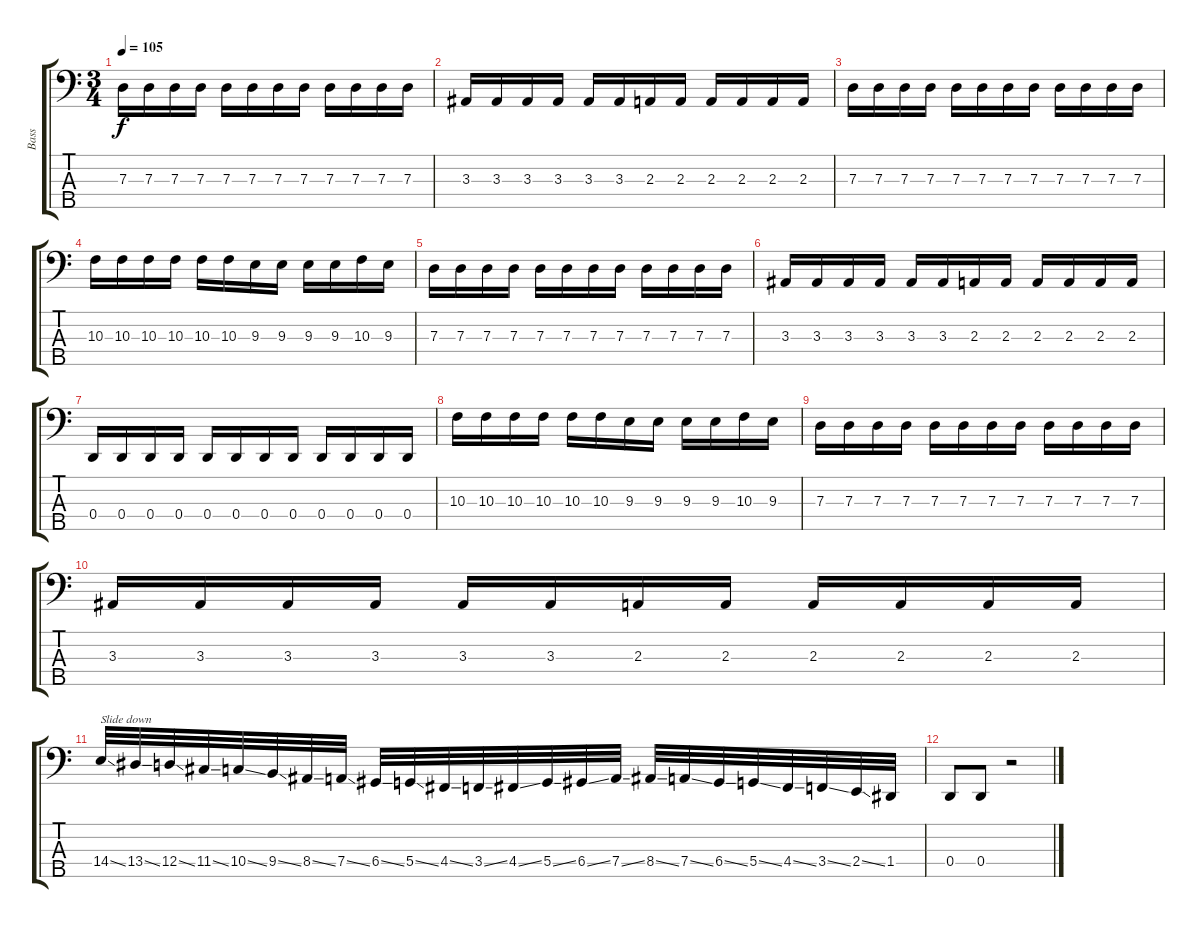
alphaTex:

\track ("Bass" "Bass") {instrument electricbassfinger}
\staff {score tabs}
\tuning (F2 C2 G1 D1 A0) {hide}
\ts (3 4)
\tempo 105
\clef f4
\ks c
7.3.16{dy f} 7.3.16 7.3.16 7.3.16 7.3.16 7.3.16 7.3.16 7.3.16 7.3.16 7.3.16 7.3.16 7.3.16 |
3.3.16 3.3.16 3.3.16 3.3.16 3.3.16 3.3.16 2.3.16 2.3.16 2.3.16 2.3.16 2.3.16 2.3.16 |
7.3.16 7.3.16 7.3.16 7.3.16 7.3.16 7.3.16 7.3.16 7.3.16 7.3.16 7.3.16 7.3.16 7.3.16 |
10.3.16 10.3.16 10.3.16 10.3.16 10.3.16 10.3.16 9.3.16 9.3.16 9.3.16 9.3.16 10.3.16 9.3.16 |
7.3.16 7.3.16 7.3.16 7.3.16 7.3.16 7.3.16 7.3.16 7.3.16 7.3.16 7.3.16 7.3.16 7.3.16 |
3.3.16 3.3.16 3.3.16 3.3.16 3.3.16 3.3.16 2.3.16 2.3.16 2.3.16 2.3.16 2.3.16 2.3.16 |
0.4.16 0.4.16 0.4.16 0.4.16 0.4.16 0.4.16 0.4.16 0.4.16 0.4.16 0.4.16 0.4.16 0.4.16 |
10.3.16 10.3.16 10.3.16 10.3.16 10.3.16 10.3.16 9.3.16 9.3.16 9.3.16 9.3.16 10.3.16 9.3.16 |
7.3.16 7.3.16 7.3.16 7.3.16 7.3.16 7.3.16 7.3.16 7.3.16 7.3.16 7.3.16 7.3.16 7.3.16 |
3.3.16 3.3.16 3.3.16 3.3.16 3.3.16 3.3.16 2.3.16 2.3.16 2.3.16 2.3.16 2.3.16 2.3.16 |
14.4{ss}.32{txt "Slide down"} 13.4{ss}.32 12.4{ss}.32 11.4{ss}.32 10.4{ss}.32 9.4{ss}.32 8.4{ss}.32 7.4{ss}.32 6.4{ss}.32 5.4{ss}.32 4.4{ss}.32 3.4{ss}.32 4.4{ss}.32 5.4{ss}.32 6.4{ss}.32 7.4{ss}.32 8.4{ss}.32 7.4{ss}.32 6.4{ss}.32 5.4{ss}.32 4.4{ss}.32 3.4{ss}.32 2.4{ss}.32 1.4.32 |
0.4.8 0.4.8 r.2
